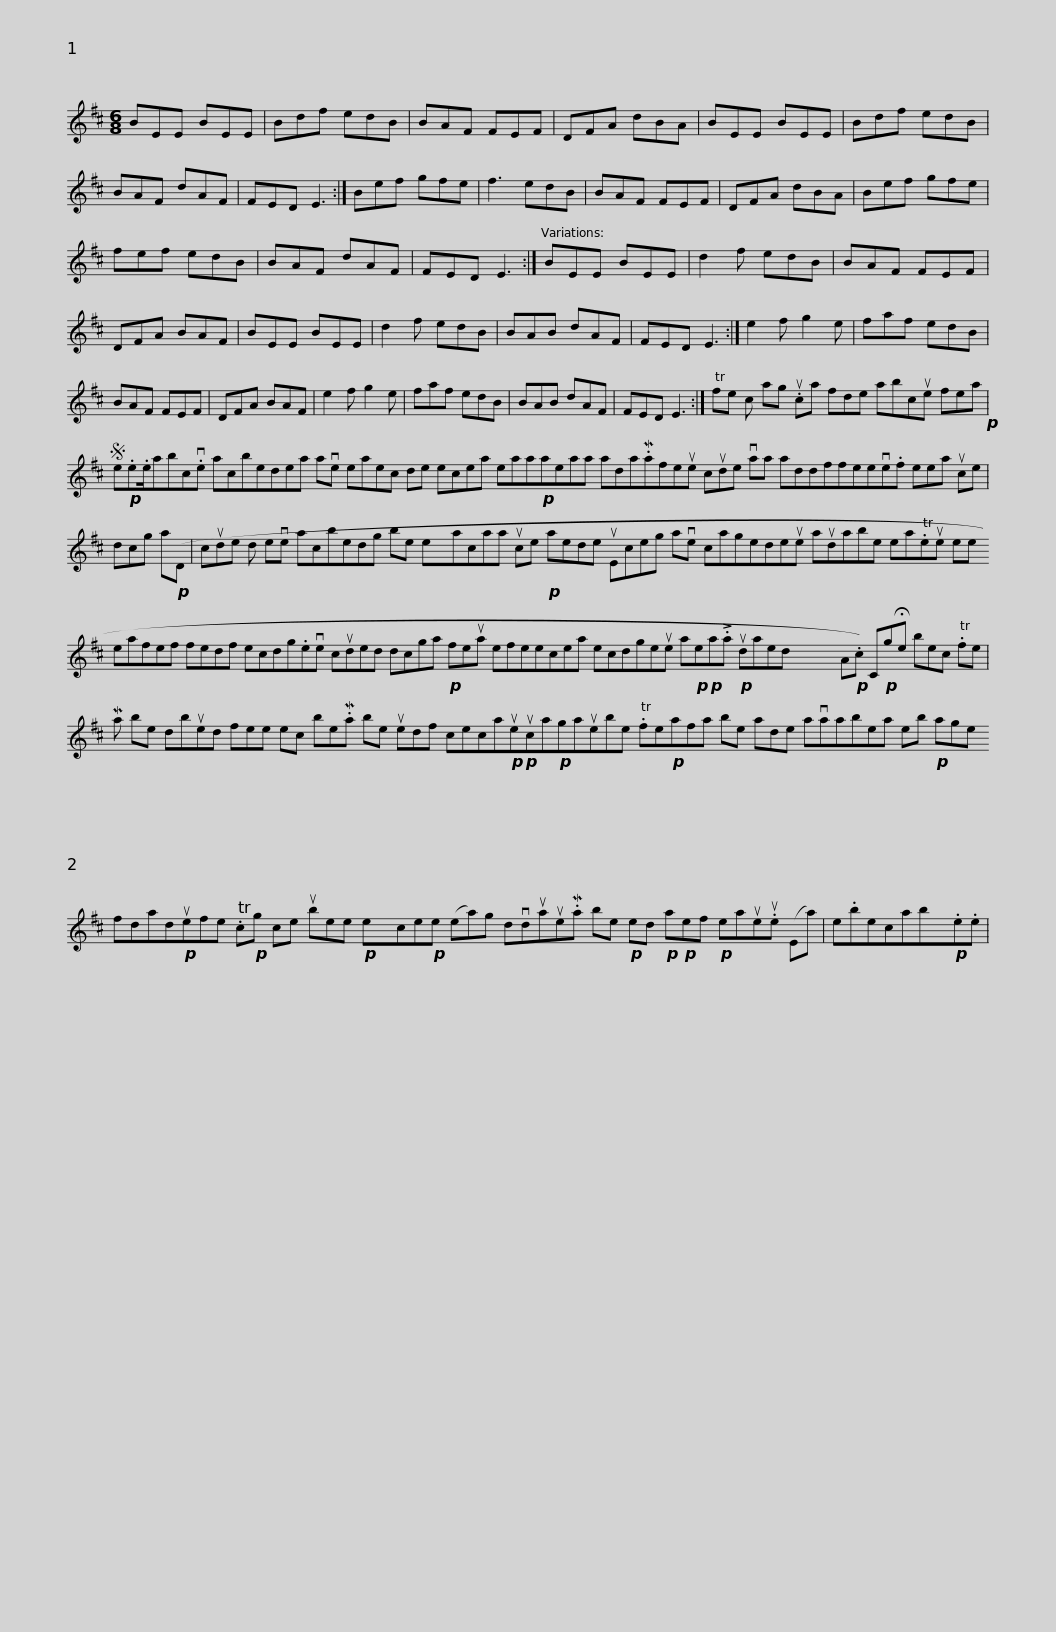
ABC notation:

X:1
L:1/8
M:6/8
I:linebreak $
K:D
V:1 treble
V:1
 BEE BEE | Bdf edB | BAF FEF | DFA dBA | BEE BEE | %5
 Bdf edB | BAF dAF |$ FED E3 :| Bef gfe | f3 edB | %10
 BAF FEF | DFA dBA | Bef gfe | fef edB | BAF dAF |$ %15
 FED E3 :| BEE BEE | d2 f edB | BAF FEF | DFA BAF | %20
 BEE BEE | d2 f edB | BAB dAF |$ FED E3 :| e2 f g2 e | %25
 faf edB | BAF FEF | DFA BAF | e2 f g2 e | faf edB | %30
 BAB dAF |$ FED E3 :| Tfe c ag .uca fde abcue fea!p! |$S e!p!.e.e/abc.ve acbedea ave eaec de ecea eaa!p!aeaa ada.Mafeue cude vaa addffeeve.f eea uce |$ dcg a!p!(D |$ %35
 cude d eve acbedg be exacaa uce!p! aede uEceg ave cagedeue audabe ea.Teue ee eafef fedf ecdg.eve cuded dcga!p! feua efeecea ecdgeue a!p!!p!ea!>!.a!p! udaed x8 A!p!.c) C!p!g!fermata!e bec .Tfe |$ Ma be dbued fee ec be.Ma be uedf ceca!p!!p!ueuca!p!gauebe .Tfe!p!afa be ade avaabea eb!p! age fdad!p!uefe .Tc!p!g ce ubee!p! exce!p!e (ea)g dvduaue.Ma be!p! ed!p! a!p!ef!p! eaue.ue (Ea) |$ e.becabx!p!.e.e | %38
